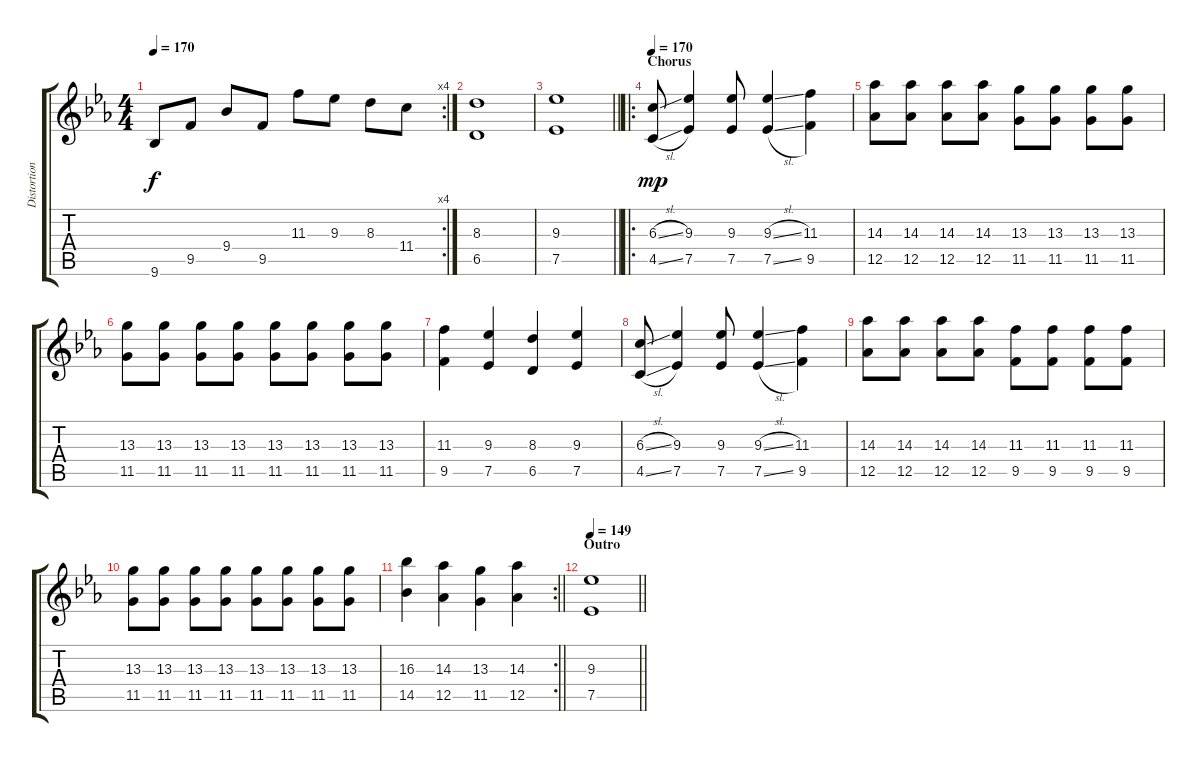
\track ("Distortion Guitar III" "Distortion") {instrument distortionguitar}
\staff {score tabs}
\tuning (Eb4 Bb3 Gb3 Db3 Ab2 Db2) {hide}
\rc 4
\ts (4 4)
\tempo 170
\clef g2
\ks cminor
9.6.8{dy f} 9.5.8 9.4.8 9.5.8 11.3.8 9.3.8 8.3.8 11.4.8 |
(8.3 6.5).1{volume 13} |
\barLineRight lightlight
(9.3 7.5).1 |
\ro
\section ("" "Chorus")
\tempo 170
(6.3{sl} 4.5{sl}).8{dy mp volume 12 instrument distortionguitar} (9.3 7.5).4 (9.3 7.5).8 (9.3{sl} 7.5{sl}).4 (11.3 9.5).4 |
(14.3 12.5).8 (14.3 12.5).8 (14.3 12.5).8 (14.3 12.5).8 (13.3 11.5).8 (13.3 11.5).8 (13.3 11.5).8 (13.3 11.5).8 |
(13.3 11.5).8 (13.3 11.5).8 (13.3 11.5).8 (13.3 11.5).8 (13.3 11.5).8 (13.3 11.5).8 (13.3 11.5).8 (13.3 11.5).8 |
(11.3 9.5).4 (9.3 7.5).4 (8.3 6.5).4 (9.3 7.5).4 |
(6.3{sl} 4.5{sl}).8 (9.3 7.5).4 (9.3 7.5).8 (9.3{sl} 7.5{sl}).4 (11.3 9.5).4 |
(14.3 12.5).8 (14.3 12.5).8 (14.3 12.5).8 (14.3 12.5).8 (11.3 9.5).8 (11.3 9.5).8 (11.3 9.5).8 (11.3 9.5).8 |
(13.3 11.5).8 (13.3 11.5).8 (13.3 11.5).8 (13.3 11.5).8 (13.3 11.5).8 (13.3 11.5).8 (13.3 11.5).8 (13.3 11.5).8 |
\rc 2
\barLineRight lightlight
(16.3 14.5).4 (14.3 12.5).4 (13.3 11.5).4 (14.3 12.5).4 |
\section ("" "Outro")
\tempo 149
\barLineRight lightlight
(9.3 7.5).1
